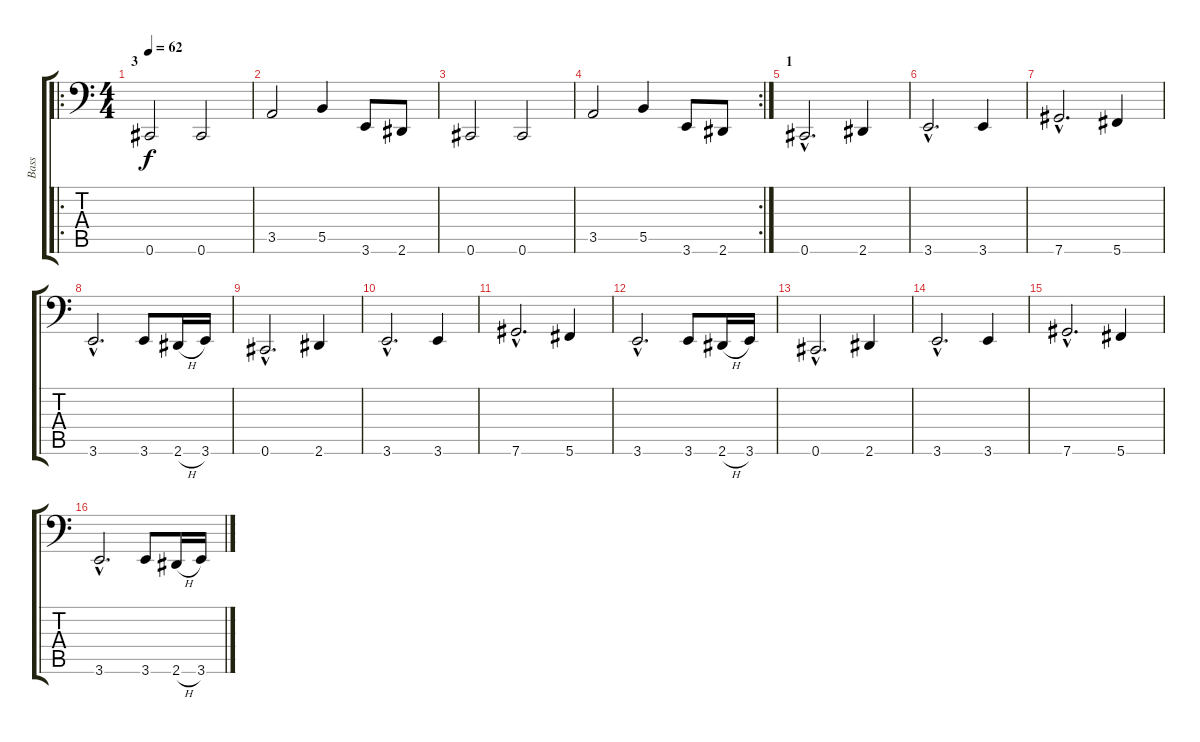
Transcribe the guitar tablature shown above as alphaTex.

\track ("Bass" "Bass") {instrument electricbassfinger}
\staff {score tabs}
\tuning (Db3 Ab2 E2 B1 Gb1 Db1) {hide}
\ro
\ts (4 4)
\section ("" "3")
\tempo 62
\clef f4
\ks c
0.6.2{dy f} 0.6.2 |
3.5.2 5.5.4 3.6.8 2.6.8 |
0.6.2 0.6.2 |
\rc 2
3.5.2 5.5.4 3.6.8 2.6.8 |
\section ("" "1")
0.6{hac}.2{d} 2.6.4 |
3.6{hac}.2{d} 3.6.4 |
7.6{hac}.2{d} 5.6.4 |
3.6{hac}.2{d} 3.6.8 2.6{h}.16 3.6.16 |
0.6{hac}.2{d} 2.6.4 |
3.6{hac}.2{d} 3.6.4 |
7.6{hac}.2{d} 5.6.4 |
3.6{hac}.2{d} 3.6.8 2.6{h}.16 3.6.16 |
0.6{hac}.2{d} 2.6.4 |
3.6{hac}.2{d} 3.6.4 |
7.6{hac}.2{d} 5.6.4 |
3.6{hac}.2{d} 3.6.8 2.6{h}.16 3.6.16
